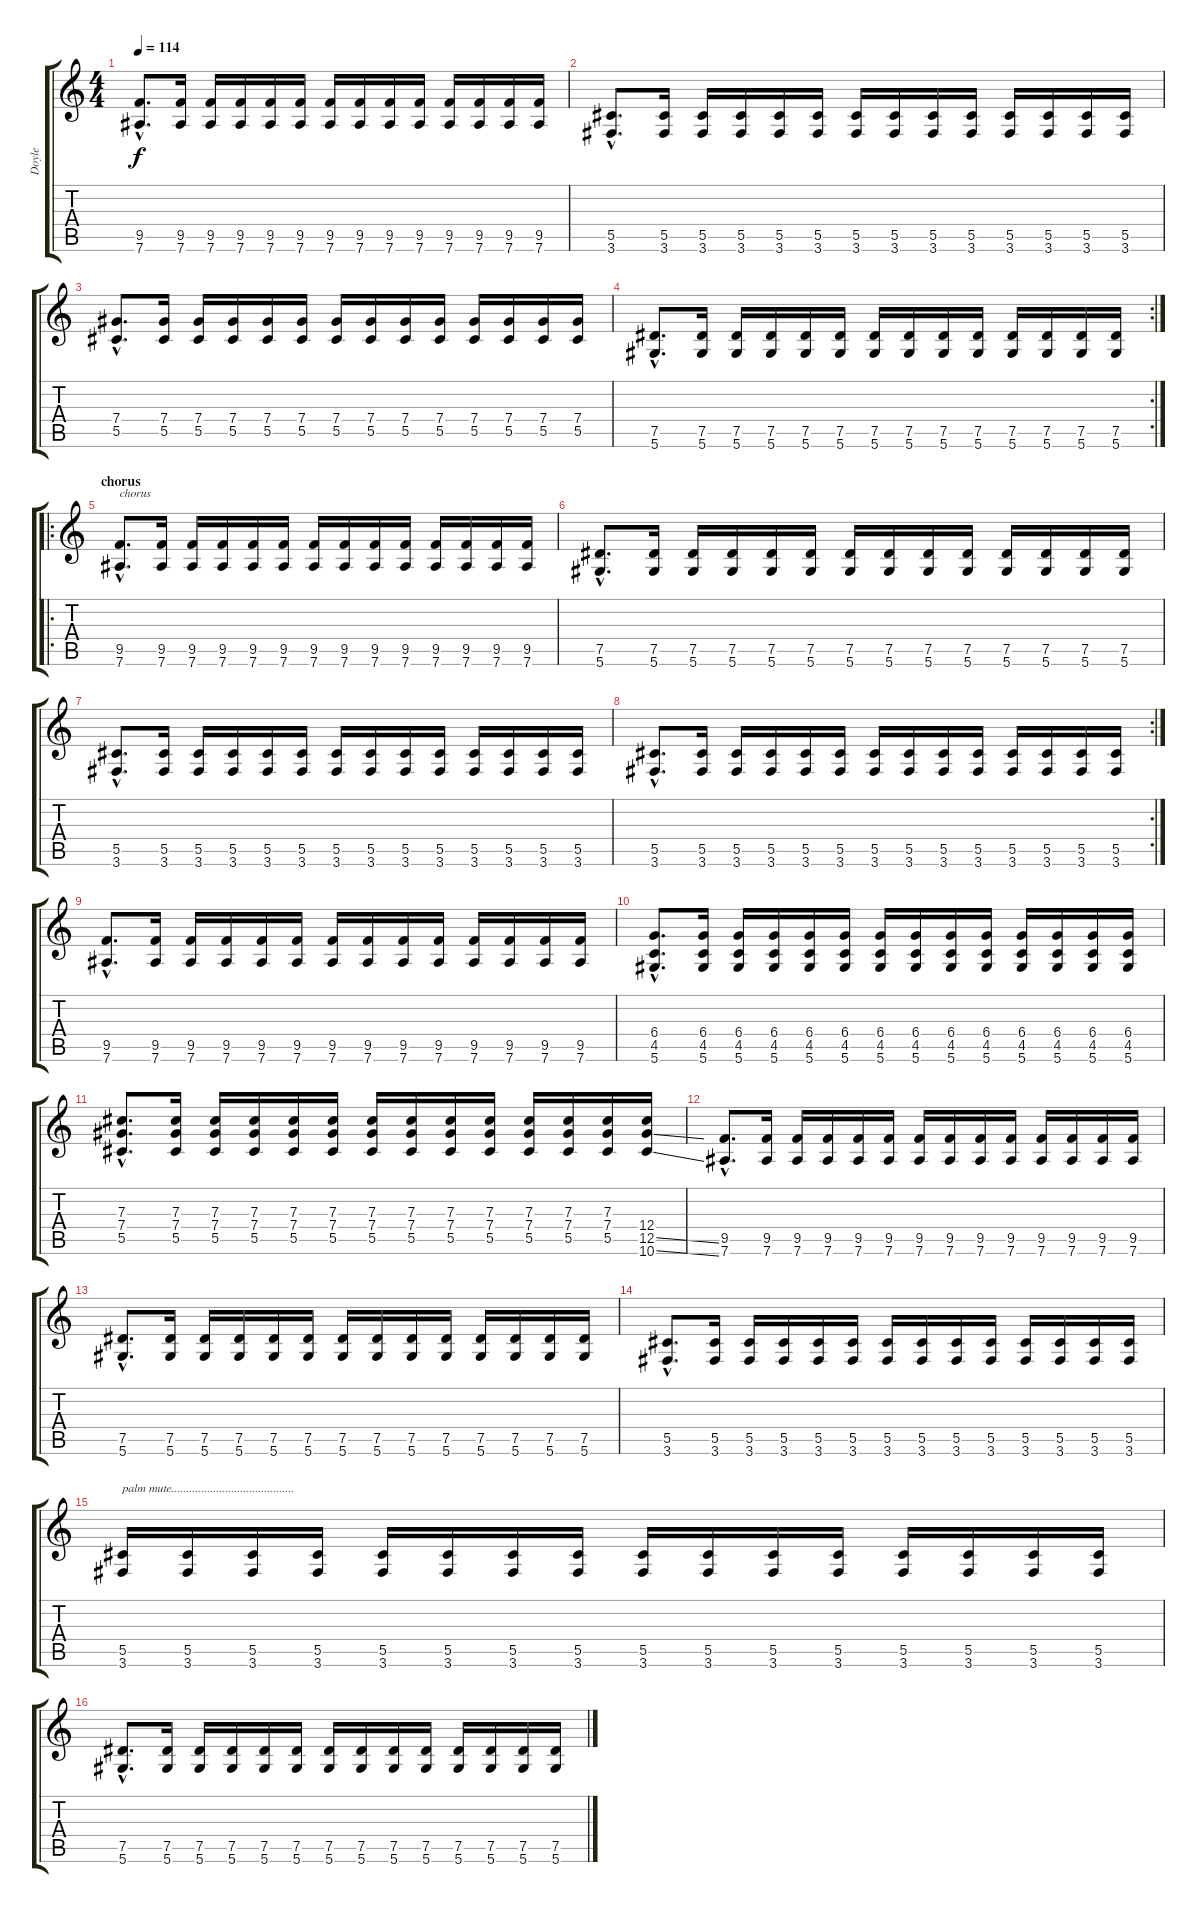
\track ("Doyle" "Doyle") {instrument overdrivenguitar}
\staff {score tabs}
\tuning (Eb4 Bb3 Gb3 Db3 Ab2 Eb2) {hide}
\ts (4 4)
\tempo 114
\clef g2
\ks c
(9.5{hac} 7.6{hac}).8{d dy f} (9.5 7.6).16 (9.5 7.6).16 (9.5 7.6).16 (9.5 7.6).16 (9.5 7.6).16 (9.5 7.6).16 (9.5 7.6).16 (9.5 7.6).16 (9.5 7.6).16 (9.5 7.6).16 (9.5 7.6).16 (9.5 7.6).16 (9.5 7.6).16 |
(5.5{hac} 3.6{hac}).8{d} (5.5 3.6).16 (5.5 3.6).16 (5.5 3.6).16 (5.5 3.6).16 (5.5 3.6).16 (5.5 3.6).16 (5.5 3.6).16 (5.5 3.6).16 (5.5 3.6).16 (5.5 3.6).16 (5.5 3.6).16 (5.5 3.6).16 (5.5 3.6).16 |
(7.4{hac} 5.5{hac}).8{d} (7.4 5.5).16 (7.4 5.5).16 (7.4 5.5).16 (7.4 5.5).16 (7.4 5.5).16 (7.4 5.5).16 (7.4 5.5).16 (7.4 5.5).16 (7.4 5.5).16 (7.4 5.5).16 (7.4 5.5).16 (7.4 5.5).16 (7.4 5.5).16 |
\rc 2
(7.5{hac} 5.6{hac}).8{d} (7.5 5.6).16 (7.5 5.6).16 (7.5 5.6).16 (7.5 5.6).16 (7.5 5.6).16 (7.5 5.6).16 (7.5 5.6).16 (7.5 5.6).16 (7.5 5.6).16 (7.5 5.6).16 (7.5 5.6).16 (7.5 5.6).16 (7.5 5.6).16 |
\ro
\section ("" "chorus")
(9.5{hac} 7.6{hac}).8{d txt "chorus"} (9.5 7.6).16 (9.5 7.6).16 (9.5 7.6).16 (9.5 7.6).16 (9.5 7.6).16 (9.5 7.6).16 (9.5 7.6).16 (9.5 7.6).16 (9.5 7.6).16 (9.5 7.6).16 (9.5 7.6).16 (9.5 7.6).16 (9.5 7.6).16 |
(7.5{hac} 5.6{hac}).8{d} (7.5 5.6).16 (7.5 5.6).16 (7.5 5.6).16 (7.5 5.6).16 (7.5 5.6).16 (7.5 5.6).16 (7.5 5.6).16 (7.5 5.6).16 (7.5 5.6).16 (7.5 5.6).16 (7.5 5.6).16 (7.5 5.6).16 (7.5 5.6).16 |
(5.5{hac} 3.6{hac}).8{d} (5.5 3.6).16 (5.5 3.6).16 (5.5 3.6).16 (5.5 3.6).16 (5.5 3.6).16 (5.5 3.6).16 (5.5 3.6).16 (5.5 3.6).16 (5.5 3.6).16 (5.5 3.6).16 (5.5 3.6).16 (5.5 3.6).16 (5.5 3.6).16 |
\rc 2
(5.5{hac} 3.6{hac}).8{d} (5.5 3.6).16 (5.5 3.6).16 (5.5 3.6).16 (5.5 3.6).16 (5.5 3.6).16 (5.5 3.6).16 (5.5 3.6).16 (5.5 3.6).16 (5.5 3.6).16 (5.5 3.6).16 (5.5 3.6).16 (5.5 3.6).16 (5.5 3.6).16 |
(9.5{hac} 7.6{hac}).8{d} (9.5 7.6).16 (9.5 7.6).16 (9.5 7.6).16 (9.5 7.6).16 (9.5 7.6).16 (9.5 7.6).16 (9.5 7.6).16 (9.5 7.6).16 (9.5 7.6).16 (9.5 7.6).16 (9.5 7.6).16 (9.5 7.6).16 (9.5 7.6).16 |
(6.4{hac} 4.5{hac} 5.6{hac}).8{d} (6.4 4.5 5.6).16 (6.4 4.5 5.6).16 (6.4 4.5 5.6).16 (6.4 4.5 5.6).16 (6.4 4.5 5.6).16 (6.4 4.5 5.6).16 (6.4 4.5 5.6).16 (6.4 4.5 5.6).16 (6.4 4.5 5.6).16 (6.4 4.5 5.6).16 (6.4 4.5 5.6).16 (6.4 4.5 5.6).16 (6.4 4.5 5.6).16 |
(7.3{hac} 7.4{hac} 5.5{hac}).8{d} (7.3 7.4 5.5).16 (7.3 7.4 5.5).16 (7.3 7.4 5.5).16 (7.3 7.4 5.5).16 (7.3 7.4 5.5).16 (7.3 7.4 5.5).16 (7.3 7.4 5.5).16 (7.3 7.4 5.5).16 (7.3 7.4 5.5).16 (7.3 7.4 5.5).16 (7.3 7.4 5.5).16 (7.3 7.4 5.5).16 (12.4 12.5{ss} 10.6{ss}).16 |
(9.5{hac} 7.6{hac}).8{d} (9.5 7.6).16 (9.5 7.6).16 (9.5 7.6).16 (9.5 7.6).16 (9.5 7.6).16 (9.5 7.6).16 (9.5 7.6).16 (9.5 7.6).16 (9.5 7.6).16 (9.5 7.6).16 (9.5 7.6).16 (9.5 7.6).16 (9.5 7.6).16 |
(7.5{hac} 5.6{hac}).8{d} (7.5 5.6).16 (7.5 5.6).16 (7.5 5.6).16 (7.5 5.6).16 (7.5 5.6).16 (7.5 5.6).16 (7.5 5.6).16 (7.5 5.6).16 (7.5 5.6).16 (7.5 5.6).16 (7.5 5.6).16 (7.5 5.6).16 (7.5 5.6).16 |
(5.5{hac} 3.6{hac}).8{d} (5.5 3.6).16 (5.5 3.6).16 (5.5 3.6).16 (5.5 3.6).16 (5.5 3.6).16 (5.5 3.6).16 (5.5 3.6).16 (5.5 3.6).16 (5.5 3.6).16 (5.5 3.6).16 (5.5 3.6).16 (5.5 3.6).16 (5.5 3.6).16 |
(5.5 3.6).16{txt "palm mute........................................."} (5.5 3.6).16 (5.5 3.6).16 (5.5 3.6).16 (5.5 3.6).16 (5.5 3.6).16 (5.5 3.6).16 (5.5 3.6).16 (5.5 3.6).16 (5.5 3.6).16 (5.5 3.6).16 (5.5 3.6).16 (5.5 3.6).16 (5.5 3.6).16 (5.5 3.6).16 (5.5 3.6).16 |
(7.5{hac} 5.6{hac}).8{d} (7.5 5.6).16 (7.5 5.6).16 (7.5 5.6).16 (7.5 5.6).16 (7.5 5.6).16 (7.5 5.6).16 (7.5 5.6).16 (7.5 5.6).16 (7.5 5.6).16 (7.5 5.6).16 (7.5 5.6).16 (7.5 5.6).16 (7.5 5.6).16
